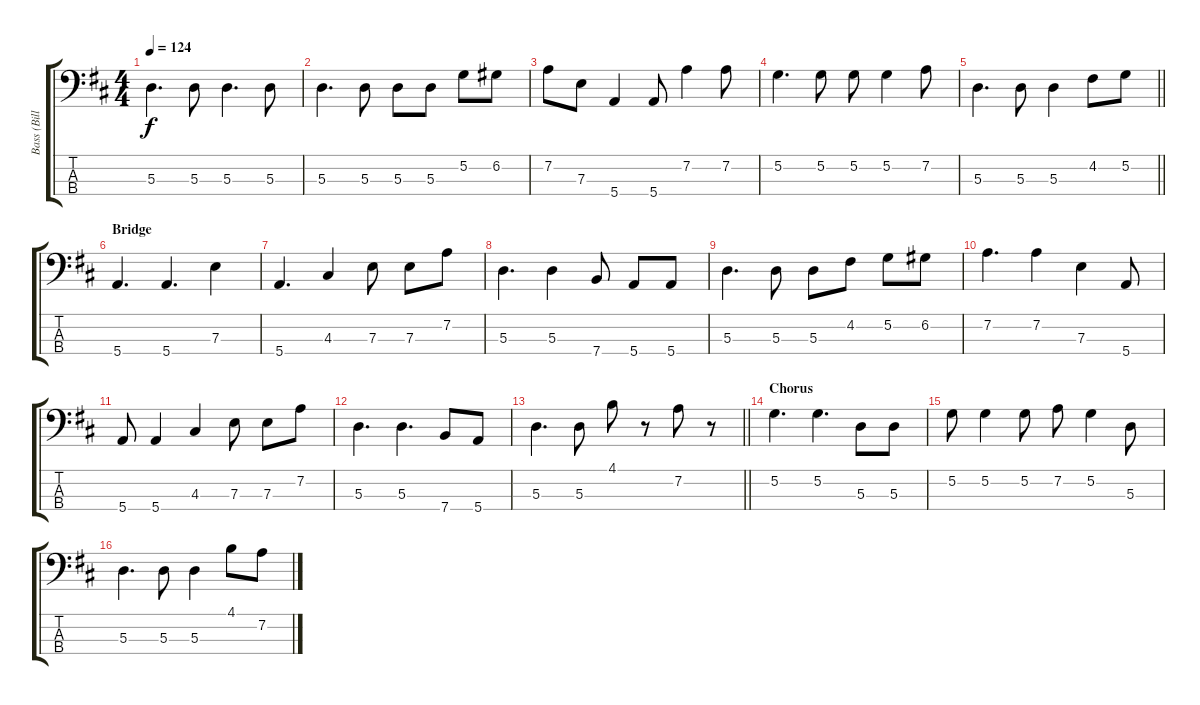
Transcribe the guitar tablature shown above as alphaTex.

\track ("Bass (Bill)" "Bass (Bill") {instrument electricbasspick}
\staff {score tabs}
\tuning (G2 D2 A1 E1) {hide}
\ts (4 4)
\tempo 124
\clef f4
\ks d
5.3.4{d dy f} 5.3.8 5.3.4{d} 5.3.8 |
5.3.4{d} 5.3.8 5.3.8 5.3.8 5.2.8 6.2.8 |
7.2.8 7.3.8 5.4.4 5.4.8 7.2.4 7.2.8 |
5.2.4{d} 5.2.8 5.2.8 5.2.4 7.2.8 |
\barLineRight lightlight
5.3.4{d} 5.3.8 5.3.4 4.2.8 5.2.8 |
\section ("" "Bridge")
5.4.4{d} 5.4.4{d} 7.3.4 |
5.4.4{d} 4.3.4 7.3.8 7.3.8 7.2.8 |
5.3.4{d} 5.3.4 7.4.8 5.4.8 5.4.8 |
5.3.4{d} 5.3.8 5.3.8 4.2.8 5.2.8 6.2.8 |
7.2.4{d} 7.2.4 7.3.4 5.4.8 |
5.4.8 5.4.4 4.3.4 7.3.8 7.3.8 7.2.8 |
5.3.4{d} 5.3.4{d} 7.4.8 5.4.8 |
\barLineRight lightlight
5.3.4{d} 5.3.8 4.1.8 r.8 7.2.8 r.8 |
\section ("" "Chorus")
5.2.4{d} 5.2.4{d} 5.3.8 5.3.8 |
5.2.8 5.2.4 5.2.8 7.2.8 5.2.4 5.3.8 |
5.3.4{d} 5.3.8 5.3.4 4.1.8 7.2.8
